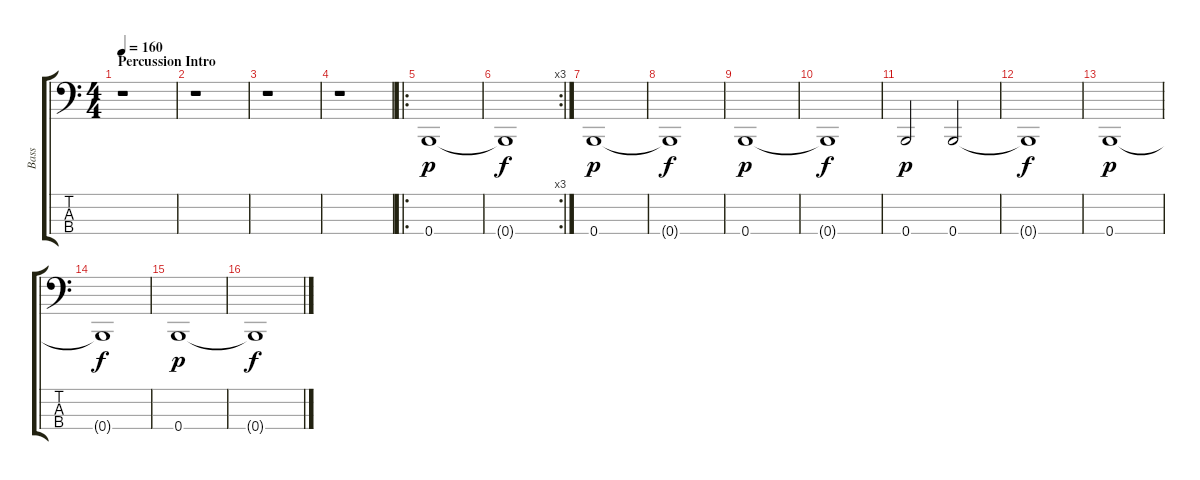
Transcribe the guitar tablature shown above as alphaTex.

\track ("Bass" "Bass") {instrument electricbassfinger}
\staff {score tabs}
\tuning (E2 B1 Gb1 B0) {hide}
\ts (4 4)
\section ("" "Percussion Intro")
\tempo 160
\clef f4
\ks c
r.1{dy p instrument electricbassfinger} |
r.1 |
r.1 |
r.1 |
\ro
0.4.1 |
\rc 3
0.4{t}.1{dy f} |
0.4.1{dy p} |
0.4{t}.1{dy f} |
0.4.1{dy p} |
0.4{t}.1{dy f} |
0.4.2{dy p} 0.4.2 |
0.4{t}.1{dy f} |
0.4.1{dy p} |
0.4{t}.1{dy f} |
0.4.1{dy p} |
0.4{t}.1{dy f}
